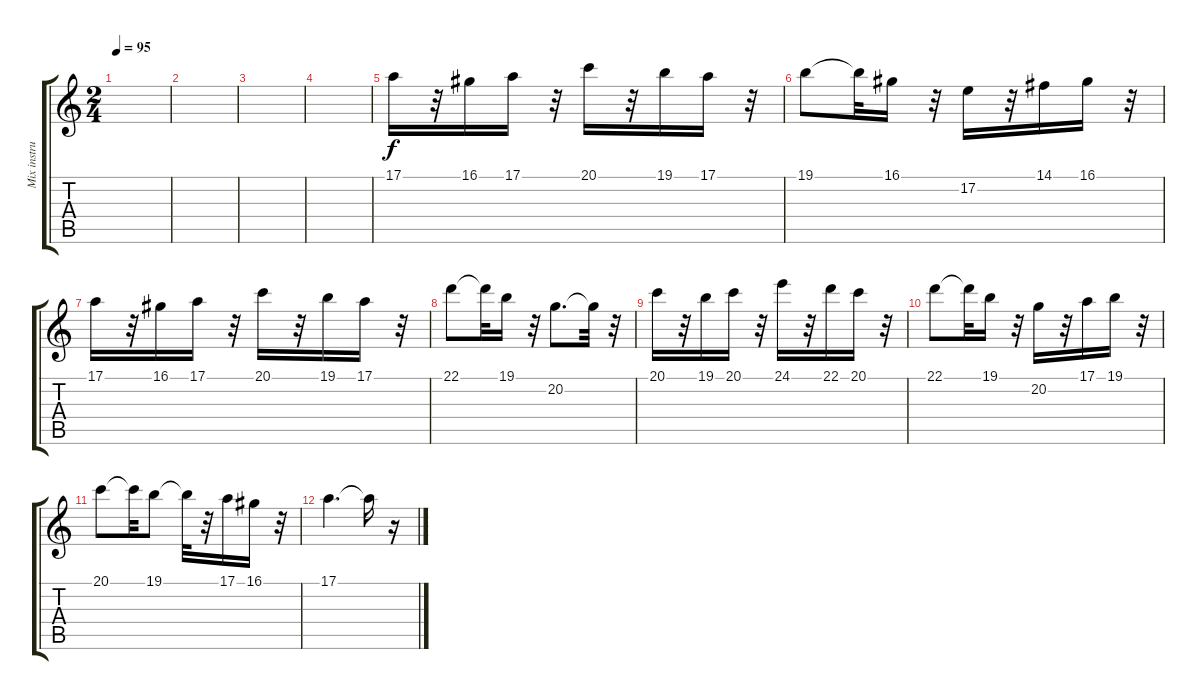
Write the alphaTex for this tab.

\track ("Mix instrument 3" "Mix instru") {instrument piccolo}
\staff {score tabs}
\tuning (E4 B3 G3 D3 A2 E2) {hide}
\ts (2 4)
\tempo 95
\clef g2
\ks c
|
|
|
|
17.1.16{instrument tremolostrings} r.32 16.1.16 17.1.16 r.32 20.1.16 r.32 19.1.16 17.1.16 r.32 |
19.1.8 19.1{t}.32 16.1.16 r.32 17.2.16 r.32 14.1.16 16.1.16 r.32 |
17.1.16 r.32 16.1.16 17.1.16 r.32 20.1.16 r.32 19.1.16 17.1.16 r.32 |
22.1.8 22.1{t}.32 19.1.16 r.32 20.2.8{d} 20.2{t}.32 r.32 |
20.1.16 r.32 19.1.16 20.1.16 r.32 24.1.16 r.32 22.1.16 20.1.16 r.32 |
22.1.8 22.1{t}.32 19.1.16 r.32 20.2.16 r.32 17.1.16 19.1.16 r.32 |
20.1.8 20.1{t}.32 19.1.8 19.1{t}.32 r.32 17.1.16 16.1.16 r.32 |
17.1.4{d} 17.1{t}.16 r.16
